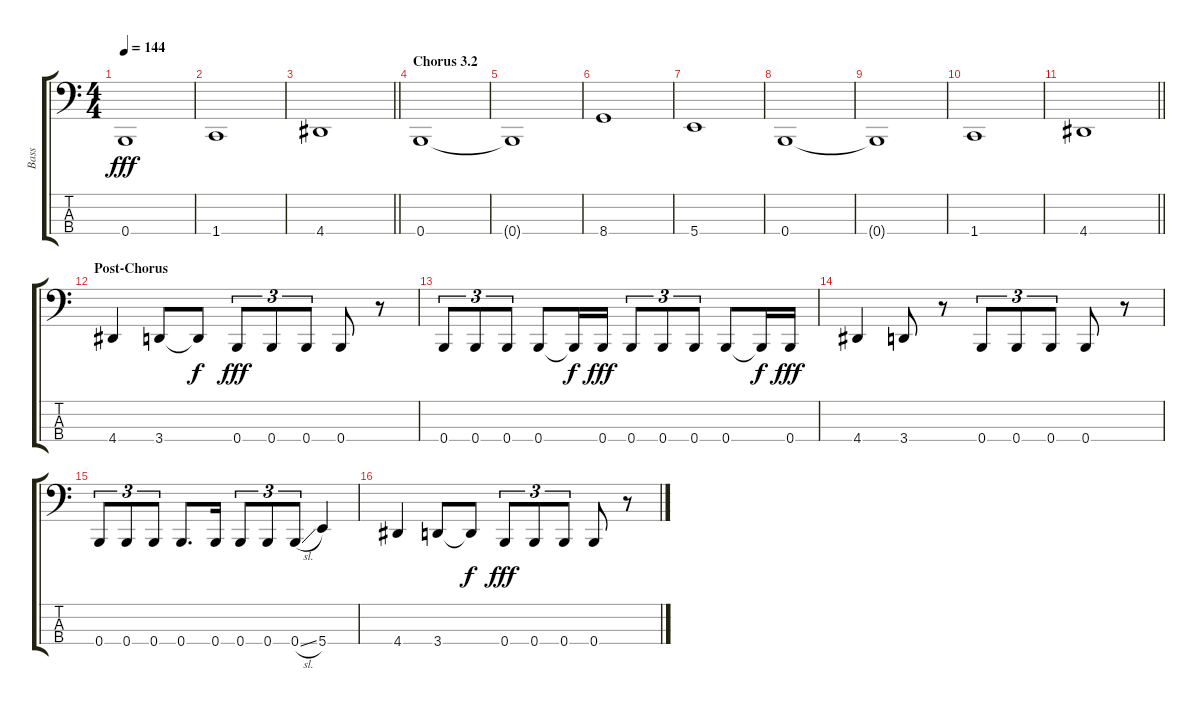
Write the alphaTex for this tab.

\track ("Bass" "Bass") {instrument electricbassfinger}
\staff {score tabs}
\tuning (E2 B1 Gb1 B0) {hide}
\ts (4 4)
\tempo 144
\clef f4
\ks c
0.4{t}.1{dy fff} |
1.4.1 |
\barLineRight lightlight
4.4.1 |
\section ("" "Chorus 3.2")
0.4.1 |
0.4{t}.1 |
8.4.1 |
5.4.1 |
0.4.1 |
0.4{t}.1 |
1.4.1 |
\barLineRight lightlight
4.4.1 |
\section ("" "Post-Chorus")
4.4.4 3.4.8 3.4{t}.8{dy f} 0.4.8{tu (3 2) dy fff} 0.4.8{tu (3 2)} 0.4.8{tu (3 2)} 0.4.8 r.8 |
0.4.8{tu (3 2)} 0.4.8{tu (3 2)} 0.4.8{tu (3 2)} 0.4.8 0.4{t}.16{dy f} 0.4.16{dy fff} 0.4.8{tu (3 2)} 0.4.8{tu (3 2)} 0.4.8{tu (3 2)} 0.4.8 0.4{t}.16{dy f} 0.4.16{dy fff} |
4.4.4 3.4.8 r.8 0.4.8{tu (3 2)} 0.4.8{tu (3 2)} 0.4.8{tu (3 2)} 0.4.8 r.8 |
0.4.8{tu (3 2)} 0.4.8{tu (3 2)} 0.4.8{tu (3 2)} 0.4.8{d} 0.4.16 0.4.8{tu (3 2)} 0.4.8{tu (3 2)} 0.4{sl}.8{tu (3 2)} 5.4.4 |
4.4.4 3.4.8 3.4{t}.8{dy f} 0.4.8{tu (3 2) dy fff} 0.4.8{tu (3 2)} 0.4.8{tu (3 2)} 0.4.8 r.8
